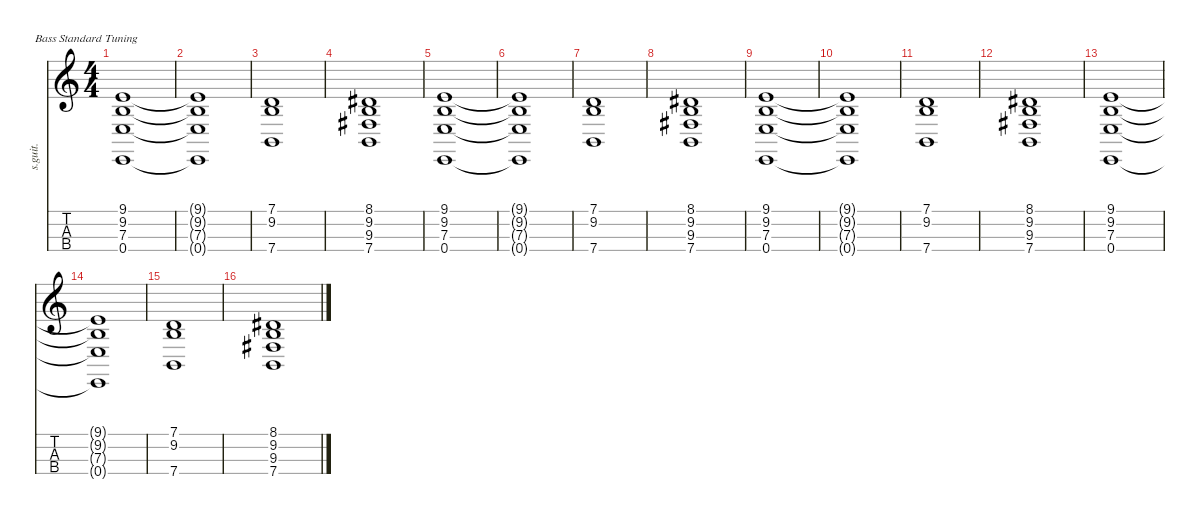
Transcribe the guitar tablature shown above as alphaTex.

\defaultSystemsLayout 4
\hideDynamics
\bracketExtendMode nobrackets
\track ("Cliff Burton - Bass" "s.guit.") {instrument electricbassfinger}
\staff {score tabs}
\tuning (G2 D2 A1 E1)
\ts (4 4)
\tempo (130 hide)
\clef g2
\ks c
(9.1 9.2 7.3 0.4).1{lyrics (0 "") lyrics (1 "") lyrics (2 "") lyrics (3 "") lyrics (4 "") dy mp} |
(9.1{t} 9.2{t} 7.3{t} 0.4{t}).1{lyrics (0 "") lyrics (1 "") lyrics (2 "") lyrics (3 "") lyrics (4 "") dy f} |
(7.1 9.2 7.4).1{lyrics (0 "") lyrics (1 "") lyrics (2 "") lyrics (3 "") lyrics (4 "") dy mf} |
(8.1{acc #} 9.2 9.3{acc #} 7.4).1{lyrics (0 "") lyrics (1 "") lyrics (2 "") lyrics (3 "") lyrics (4 "")} |
(9.1 9.2 7.3 0.4).1{lyrics (0 "") lyrics (1 "") lyrics (2 "") lyrics (3 "") lyrics (4 "")} |
(9.1{t} 9.2{t} 7.3{t} 0.4{t}).1{lyrics (0 "") lyrics (1 "") lyrics (2 "") lyrics (3 "") lyrics (4 "") dy f} |
(7.1 9.2 7.4).1{lyrics (0 "") lyrics (1 "") lyrics (2 "") lyrics (3 "") lyrics (4 "")} |
(8.1{acc #} 9.2 9.3{acc #} 7.4).1{lyrics (0 "") lyrics (1 "") lyrics (2 "") lyrics (3 "") lyrics (4 "")} |
(9.1 9.2 7.3 0.4).1{lyrics (0 "") lyrics (1 "") lyrics (2 "") lyrics (3 "") lyrics (4 "")} |
(9.1{t} 9.2{t} 7.3{t} 0.4{t}).1{lyrics (0 "") lyrics (1 "") lyrics (2 "") lyrics (3 "") lyrics (4 "")} |
(7.1 9.2 7.4).1{lyrics (0 "") lyrics (1 "") lyrics (2 "") lyrics (3 "") lyrics (4 "")} |
(8.1{acc #} 9.2 9.3{acc #} 7.4).1{lyrics (0 "") lyrics (1 "") lyrics (2 "") lyrics (3 "") lyrics (4 "")} |
(9.1 9.2 7.3 0.4).1{lyrics (0 "") lyrics (1 "") lyrics (2 "") lyrics (3 "") lyrics (4 "")} |
(9.1{t} 9.2{t} 7.3{t} 0.4{t}).1{lyrics (0 "") lyrics (1 "") lyrics (2 "") lyrics (3 "") lyrics (4 "")} |
(7.1 9.2 7.4).1{lyrics (0 "") lyrics (1 "") lyrics (2 "") lyrics (3 "") lyrics (4 "")} |
(8.1{acc #} 9.2 9.3{acc #} 7.4).1{lyrics (0 "") lyrics (1 "") lyrics (2 "") lyrics (3 "") lyrics (4 "")}
